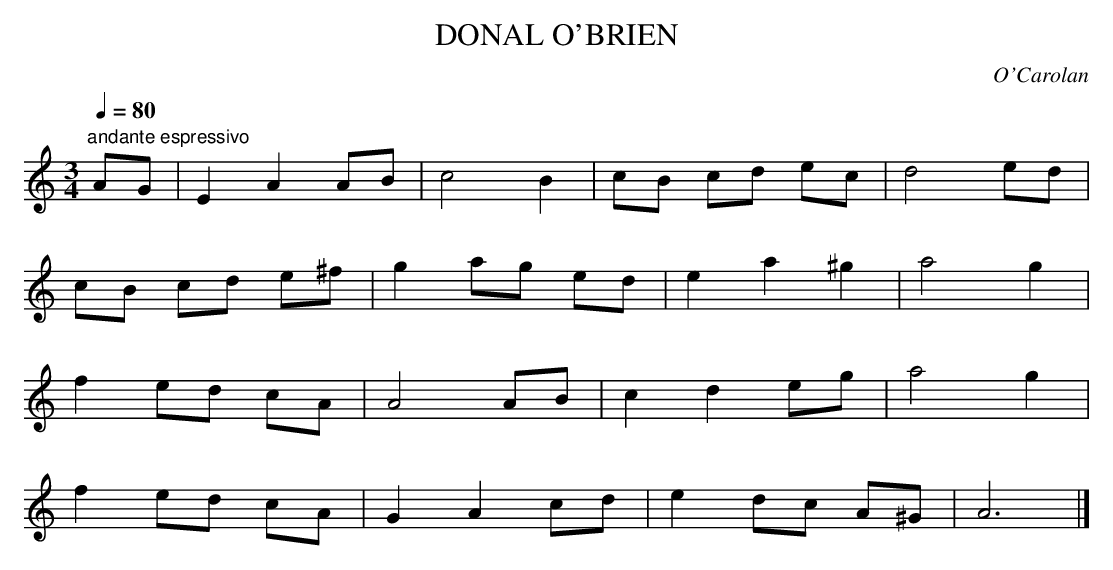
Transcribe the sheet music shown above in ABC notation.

X:1
T:DONAL O'BRIEN
C:O'Carolan
Q:1/4=80
M:3/4
L:1/8
K:Am
"andante espressivo"
AG|E2 A2 AB|c4 B2|cB cd ec|d4 ed|
cB cd e^f|g2 ag ed|e2 a2^g2|a4 g2|
f2 ed cA|A4 AB|c2 d2 eg|a4 g2|
f2 ed cA|G2 A2 cd|e2 dc A^G|A6|]
